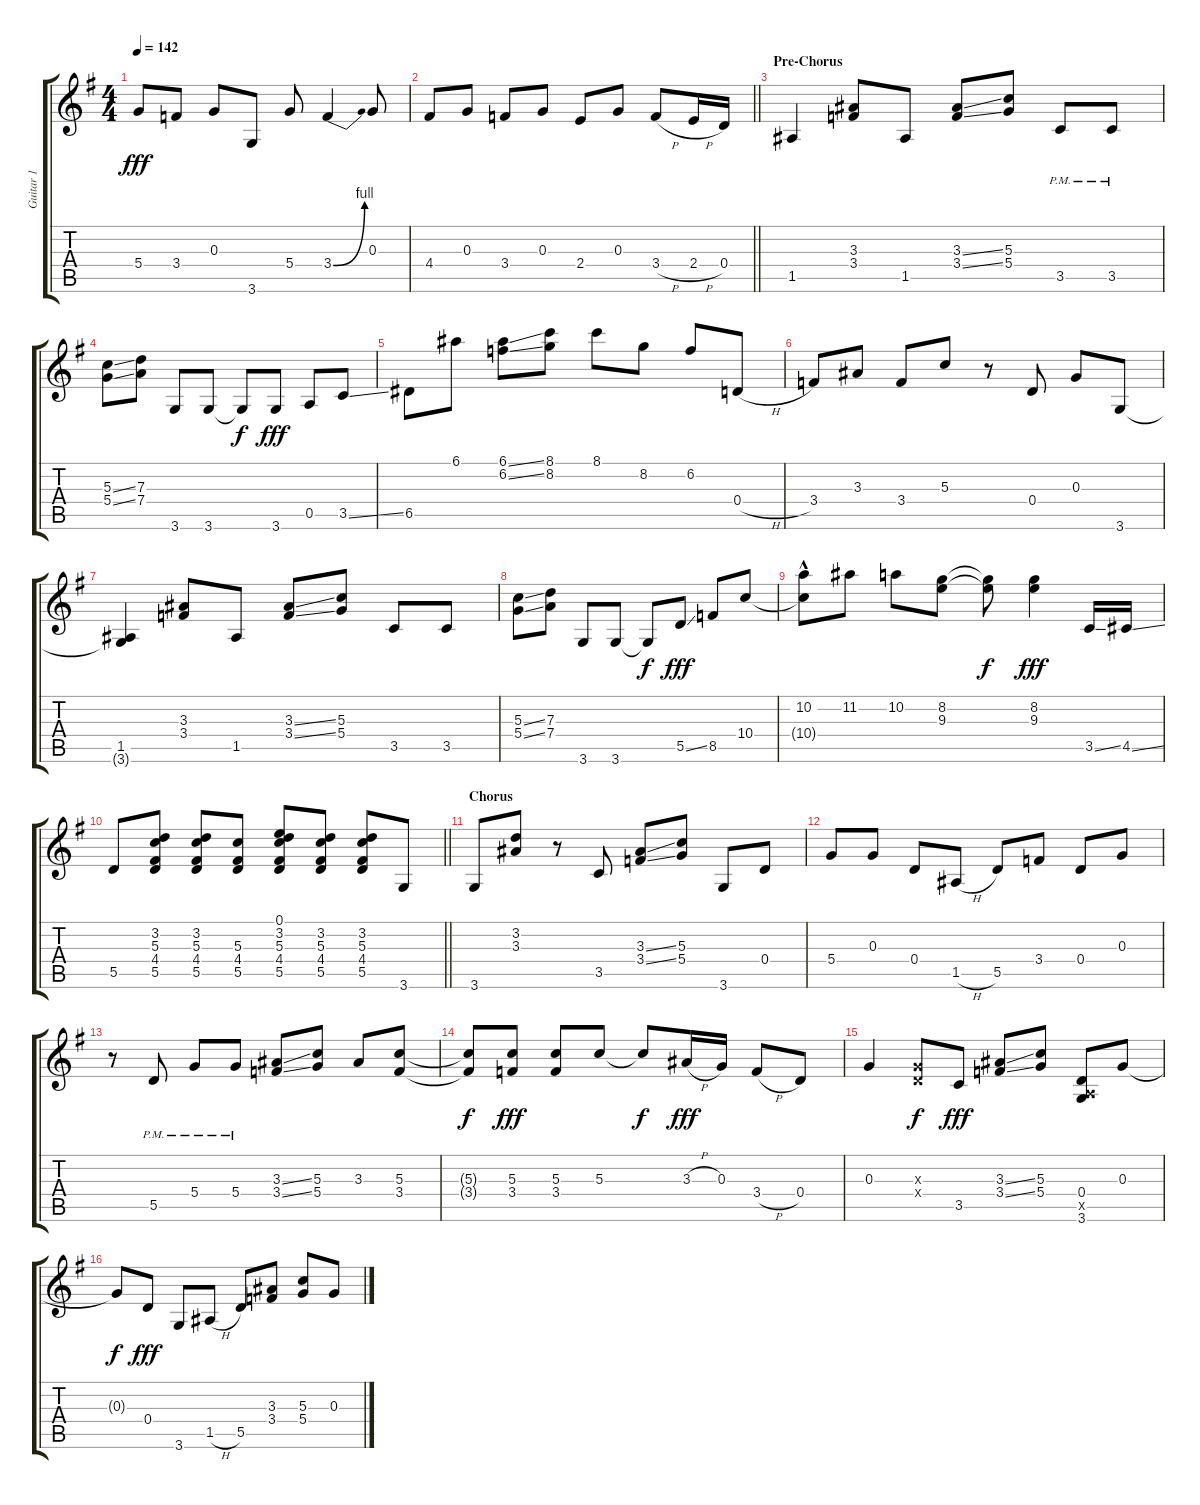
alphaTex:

\track ("Guitar 1" "Guitar 1") {instrument electricguitarjazz}
\staff {score tabs}
\tuning (E4 B3 G3 D3 A2 E2) {hide}
\ts (4 4)
\tempo 142
\clef g2
\ks g
5.4.8{dy fff} 3.4.8 0.3.8 3.6.8 5.4.8 3.4{be (bend 0 0 60 4)}.4 0.3.8 |
\barLineRight lightlight
4.4.8 0.3.8 3.4.8 0.3.8 2.4.8 0.3.8 3.4{h}.8 2.4{h}.16 0.4.16 |
\section ("" "Pre-Chorus")
1.5.4 (3.3 3.4).8 1.5.8 (3.3{ss} 3.4{ss}).8 (5.3 5.4).8 3.5{pm}.8 3.5{pm}.8 |
(5.3{ss} 5.4{ss}).8 (7.3 7.4).8 3.6.8 3.6.8 3.6{t}.8{dy f} 3.6.8{dy fff} 0.5.8 3.5{ss}.8 |
6.5.8 6.1.8 (6.1{ss} 6.2{ss}).8 (8.1 8.2).8 8.1.8 8.2.8 6.2.8 0.4{h}.8 |
3.4.8 3.3.8 3.4.8 5.3.8 r.8 0.4.8 0.3.8 3.6.8 |
(1.5 3.6{t}).4 (3.3 3.4).8 1.5.8 (3.3{ss} 3.4{ss}).8 (5.3 5.4).8 3.5.8 3.5.8 |
(5.3{ss} 5.4{ss}).8 (7.3 7.4).8 3.6.8 3.6.8 3.6{t}.8{dy f} 5.5{ss}.8{dy fff} 8.5.8 10.4.8 |
(10.2 10.4{hac t}).8 11.2.8 10.2.8 (8.2 9.3).8 (8.2{t} 9.3{t}).8{dy f} (8.2 9.3).4{dy fff} 3.5{ss}.16 4.5{ss}.16 |
\barLineRight lightlight
5.5.8 (3.2 5.3 4.4 5.5).8 (3.2 5.3 4.4 5.5).8 (5.3 4.4 5.5).8 (0.1 3.2 5.3 4.4 5.5).8 (3.2 5.3 4.4 5.5).8 (3.2 5.3 4.4 5.5).8 3.6.8 |
\section ("" "Chorus")
3.6.8 (3.2 3.3).8 r.8 3.5.8 (3.3{ss} 3.4{ss}).8 (5.3 5.4).8 3.6.8 0.4.8 |
5.4.8 0.3.8 0.4.8 1.5{h}.8 5.5.8 3.4.8 0.4.8 0.3.8 |
r.8 5.5{pm}.8 5.4{pm}.8 5.4{pm}.8 (3.3{ss} 3.4{ss}).8 (5.3 5.4).8 3.3.8 (5.3 3.4).8 |
(5.3{t} 3.4{t}).8{dy f} (5.3 3.4).8{dy fff} (5.3 3.4).8 5.3.8 5.3{t}.8{dy f} 3.3{h}.16{dy fff} 0.3.16 3.4{h}.8 0.4.8 |
0.3.4 (0.3{x} 0.4{x}).8{dy f} 3.5.8{dy fff} (3.3{ss} 3.4{ss}).8 (5.3 5.4).8 (0.4 0.5{x} 3.6).8 0.3.8 |
0.3{t}.8{dy f} 0.4.8{dy fff} 3.6.8 1.5{h}.8 5.5.8 (3.3 3.4).8 (5.3 5.4).8 0.3.8
